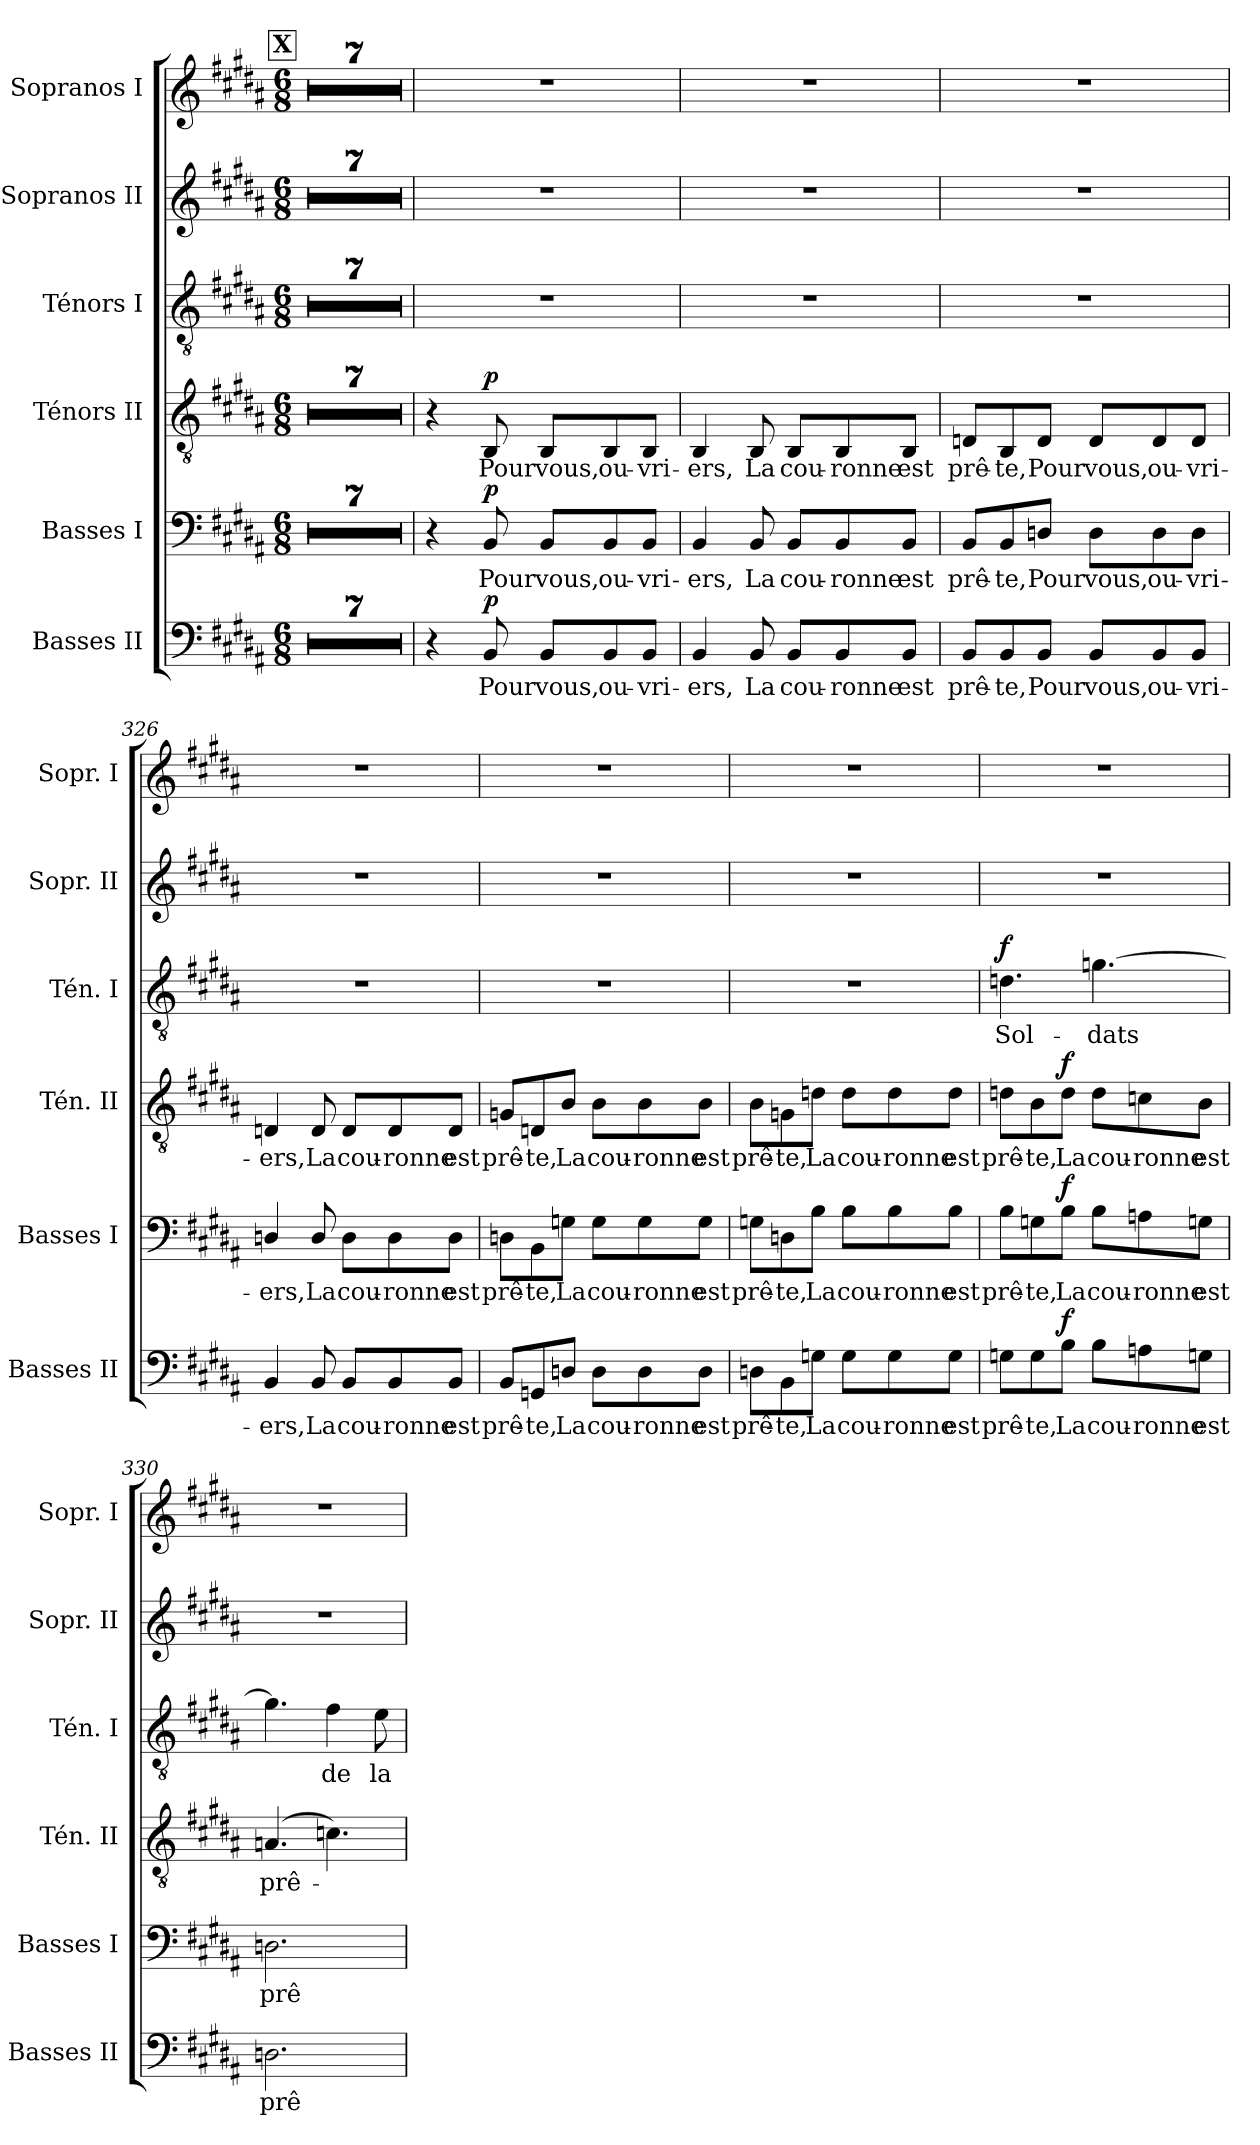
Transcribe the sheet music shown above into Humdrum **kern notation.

**kern	**text	**dynam	**kern	**text	**dynam	**kern	**text	**dynam	**kern	**text	**dynam	**kern	**kern
*part6	*part6	*part6	*part5	*part5	*part5	*part4	*part4	*part4	*part3	*part3	*part3	*part2	*part1
*staff6	*staff6	*staff6	*staff5	*staff5	*staff5	*staff4	*staff4	*staff4	*staff3	*staff3	*staff3	*staff2	*staff1
*I"Basses II	*	*	*I"Basses I	*	*	*I"Ténors II	*	*	*I"Ténors I	*	*	*I"Sopranos II	*I"Sopranos I
*I'Basses II	*	*	*I'Basses I	*	*	*I'Tén. II	*	*	*I'Tén. I	*	*	*I'Sopr. II	*I'Sopr. I
*clefF4	*	*	*clefF4	*	*	*clefGv2	*	*	*clefGv2	*	*	*clefG2	*clefG2
*k[f#c#g#d#a#]	*	*	*k[f#c#g#d#a#]	*	*	*k[f#c#g#d#a#]	*	*	*k[f#c#g#d#a#]	*	*	*k[f#c#g#d#a#]	*k[f#c#g#d#a#]
*M6/8	*	*	*M6/8	*	*	*M6/8	*	*	*M6/8	*	*	*M6/8	*M6/8
!!LO:REH:place=s1:a:B:fs=14:t=X
=316	=316	=316	=316	=316	=316	=316	=316	=316	=316	=316	=316	=316	=316
2.r	.	.	2.r	.	.	2.r	.	.	2.r	.	.	2.r	2.r
=317	=317	=317	=317	=317	=317	=317	=317	=317	=317	=317	=317	=317	=317
2.r	.	.	2.r	.	.	2.r	.	.	2.r	.	.	2.r	2.r
=318	=318	=318	=318	=318	=318	=318	=318	=318	=318	=318	=318	=318	=318
2.r	.	.	2.r	.	.	2.r	.	.	2.r	.	.	2.r	2.r
=319	=319	=319	=319	=319	=319	=319	=319	=319	=319	=319	=319	=319	=319
2.r	.	.	2.r	.	.	2.r	.	.	2.r	.	.	2.r	2.r
=320	=320	=320	=320	=320	=320	=320	=320	=320	=320	=320	=320	=320	=320
2.r	.	.	2.r	.	.	2.r	.	.	2.r	.	.	2.r	2.r
=321	=321	=321	=321	=321	=321	=321	=321	=321	=321	=321	=321	=321	=321
2.r	.	.	2.r	.	.	2.r	.	.	2.r	.	.	2.r	2.r
=322	=322	=322	=322	=322	=322	=322	=322	=322	=322	=322	=322	=322	=322
2.r	.	.	2.r	.	.	2.r	.	.	2.r	.	.	2.r	2.r
!!LO:PB:g=z
=323	=323	=323	=323	=323	=323	=323	=323	=323	=323	=323	=323	=323	=323
*	*	*	*	*	*	*	*	*	*	*	*	*	*^
4r	.	.	4r	.	.	4r	.	.	2.r	.	.	2.r	2.r	4ryy
*	*	*	*	*	*	*	*	*	*	*	*	*	*MM150	*
!	!LO:LY:b	!LO:DY:a	!	!LO:LY:b	!LO:DY:a	!	!LO:LY:b	!LO:DY:a	!	!	!	!	!	!
8BB/	Pour	p	8BB/	Pour	p	8BB/	Pour	p	.	.	.	.	.	2ryy
!	!LO:LY:b	!	!	!LO:LY:b	!	!	!LO:LY:b	!	!	!	!	!	!	!
8BB/L	vous,	.	8BB/L	vous,	.	8BB/L	vous,	.	.	.	.	.	.	.
!	!LO:LY:b	!	!	!LO:LY:b	!	!	!LO:LY:b	!	!	!	!	!	!	!
8BB/	ou-	.	8BB/	ou-	.	8BB/	ou-	.	.	.	.	.	.	.
!	!LO:LY:b	!	!	!LO:LY:b	!	!	!LO:LY:b	!	!	!	!	!	!	!
8BB/J	-vri-	.	8BB/J	-vri-	.	8BB/J	-vri-	.	.	.	.	.	.	.
=324	=324	=324	=324	=324	=324	=324	=324	=324	=324	=324	=324	=324	=324	=324
!	!LO:LY:b	!	!	!LO:LY:b	!	!	!LO:LY:b	!	!	!	!	!	!	!
*	*	*	*	*	*	*	*	*	*	*	*	*	*v	*v
4BB/	-ers,	.	4BB/	-ers,	.	4BB/	-ers,	.	2.r	.	.	2.r	2.r
!	!LO:LY:b	!	!	!LO:LY:b	!	!	!LO:LY:b	!	!	!	!	!	!
8BB/	La	.	8BB/	La	.	8BB/	La	.	.	.	.	.	.
!	!LO:LY:b	!	!	!LO:LY:b	!	!	!LO:LY:b	!	!	!	!	!	!
8BB/L	cou-	.	8BB/L	cou-	.	8BB/L	cou-	.	.	.	.	.	.
!	!LO:LY:b	!	!	!LO:LY:b	!	!	!LO:LY:b	!	!	!	!	!	!
8BB/	-ronne	.	8BB/	-ronne	.	8BB/	-ronne	.	.	.	.	.	.
!	!LO:LY:b	!	!	!LO:LY:b	!	!	!LO:LY:b	!	!	!	!	!	!
8BB/J	est	.	8BB/J	est	.	8BB/J	est	.	.	.	.	.	.
=325	=325	=325	=325	=325	=325	=325	=325	=325	=325	=325	=325	=325	=325
!	!LO:LY:b	!	!	!LO:LY:b	!	!	!LO:LY:b	!	!	!	!	!	!
8BB/L	prê-	.	8BB/L	prê-	.	8Dn/L	prê-	.	2.r	.	.	2.r	2.r
!	!LO:LY:b	!	!	!LO:LY:b	!	!	!LO:LY:b	!	!	!	!	!	!
8BB/	-te,	.	8BB/	-te,	.	8BB/	-te,	.	.	.	.	.	.
!	!LO:LY:b	!	!	!LO:LY:b	!	!	!LO:LY:b	!	!	!	!	!	!
8BB/J	Pour	.	8Dn/J	Pour	.	8D/J	Pour	.	.	.	.	.	.
!	!LO:LY:b	!	!	!LO:LY:b	!	!	!LO:LY:b	!	!	!	!	!	!
8BB/L	vous,	.	8D\L	vous,	.	8D/L	vous,	.	.	.	.	.	.
!	!LO:LY:b	!	!	!LO:LY:b	!	!	!LO:LY:b	!	!	!	!	!	!
8BB/	ou-	.	8D\	ou-	.	8D/	ou-	.	.	.	.	.	.
!	!LO:LY:b	!	!	!LO:LY:b	!	!	!LO:LY:b	!	!	!	!	!	!
8BB/J	-vri-	.	8D\J	-vri-	.	8D/J	-vri-	.	.	.	.	.	.
!!LO:PB:g=z
=326	=326	=326	=326	=326	=326	=326	=326	=326	=326	=326	=326	=326	=326
!	!LO:LY:b	!	!	!LO:LY:b	!	!	!LO:LY:b	!	!	!	!	!	!
4BB/	-ers,	.	4Dn/	-ers,	.	4Dn/	-ers,	.	2.r	.	.	2.r	2.r
!	!LO:LY:b	!	!	!LO:LY:b	!	!	!LO:LY:b	!	!	!	!	!	!
8BB/	La	.	8D/	La	.	8D/	La	.	.	.	.	.	.
!	!LO:LY:b	!	!	!LO:LY:b	!	!	!LO:LY:b	!	!	!	!	!	!
8BB/L	cou-	.	8D\L	cou-	.	8D/L	cou-	.	.	.	.	.	.
!	!LO:LY:b	!	!	!LO:LY:b	!	!	!LO:LY:b	!	!	!	!	!	!
8BB/	-ronne	.	8D\	-ronne	.	8D/	-ronne	.	.	.	.	.	.
!	!LO:LY:b	!	!	!LO:LY:b	!	!	!LO:LY:b	!	!	!	!	!	!
8BB/J	est	.	8D\J	est	.	8D/J	est	.	.	.	.	.	.
=327	=327	=327	=327	=327	=327	=327	=327	=327	=327	=327	=327	=327	=327
!	!LO:LY:b	!	!	!LO:LY:b	!	!	!LO:LY:b	!	!	!	!	!	!
8BB/L	prê-	.	8Dn\L	prê-	.	8Gn/L	prê-	.	2.r	.	.	2.r	2.r
!	!LO:LY:b	!	!	!LO:LY:b	!	!	!LO:LY:b	!	!	!	!	!	!
8GGn/	-te,	.	8BB\	-te,	.	8Dn/	-te,	.	.	.	.	.	.
!	!LO:LY:b	!	!	!LO:LY:b	!	!	!LO:LY:b	!	!	!	!	!	!
8Dn/J	La	.	8Gn\J	La	.	8B/J	La	.	.	.	.	.	.
!	!LO:LY:b	!	!	!LO:LY:b	!	!	!LO:LY:b	!	!	!	!	!	!
8D\L	cou-	.	8G\L	cou-	.	8B\L	cou-	.	.	.	.	.	.
!	!LO:LY:b	!	!	!LO:LY:b	!	!	!LO:LY:b	!	!	!	!	!	!
8D\	-ronne	.	8G\	-ronne	.	8B\	-ronne	.	.	.	.	.	.
!	!LO:LY:b	!	!	!LO:LY:b	!	!	!LO:LY:b	!	!	!	!	!	!
8D\J	est	.	8G\J	est	.	8B\J	est	.	.	.	.	.	.
=328	=328	=328	=328	=328	=328	=328	=328	=328	=328	=328	=328	=328	=328
!	!LO:LY:b	!	!	!LO:LY:b	!	!	!LO:LY:b	!	!	!	!	!	!
8Dn\L	prê-	.	8Gn\L	prê-	.	8B\L	prê-	.	2.r	.	.	2.r	2.r
!	!LO:LY:b	!	!	!LO:LY:b	!	!	!LO:LY:b	!	!	!	!	!	!
8BB\	-te,	.	8Dn\	-te,	.	8Gn\	-te,	.	.	.	.	.	.
!	!LO:LY:b	!	!	!LO:LY:b	!	!	!LO:LY:b	!	!	!	!	!	!
8Gn\J	La	.	8B\J	La	.	8dn\J	La	.	.	.	.	.	.
!	!LO:LY:b	!	!	!LO:LY:b	!	!	!LO:LY:b	!	!	!	!	!	!
8G\L	cou-	.	8B\L	cou-	.	8d\L	cou-	.	.	.	.	.	.
!	!LO:LY:b	!	!	!LO:LY:b	!	!	!LO:LY:b	!	!	!	!	!	!
8G\	-ronne	.	8B\	-ronne	.	8d\	-ronne	.	.	.	.	.	.
!	!LO:LY:b	!	!	!LO:LY:b	!	!	!LO:LY:b	!	!	!	!	!	!
8G\J	est	.	8B\J	est	.	8d\J	est	.	.	.	.	.	.
!!LO:PB:g=z
=329	=329	=329	=329	=329	=329	=329	=329	=329	=329	=329	=329	=329	=329
!	!LO:LY:b	!	!	!LO:LY:b	!	!	!LO:LY:b	!	!	!LO:LY:b	!LO:DY:a	!	!
8Gn\L	prê-	.	8B\L	prê-	.	8dn\L	prê-	.	4.dn\	Sol-	f	2.r	2.r
!	!LO:LY:b	!	!	!LO:LY:b	!	!	!LO:LY:b	!	!	!	!	!	!
8G\	-te,	.	8Gn\	-te,	.	8B\	-te,	.	.	.	.	.	.
!	!LO:LY:b	!LO:DY:a	!	!LO:LY:b	!LO:DY:a	!	!LO:LY:b	!LO:DY:a	!	!	!	!	!
8B\J	La	f	8B\J	La	f	8d\J	La	f	.	.	.	.	.
!	!LO:LY:b	!	!	!LO:LY:b	!	!	!LO:LY:b	!	!	!LO:LY:b	!	!	!
8B\L	cou-	.	8B\L	cou-	.	8d\L	cou-	.	[4.gn\	-dats	.	.	.
!	!LO:LY:b	!	!	!LO:LY:b	!	!	!LO:LY:b	!	!	!	!	!	!
8An\	-ronne	.	8An\	-ronne	.	8cn\	-ronne	.	.	.	.	.	.
!	!LO:LY:b	!	!	!LO:LY:b	!	!	!LO:LY:b	!	!	!	!	!	!
8Gn\J	est	.	8Gn\J	est	.	8B\J	est	.	.	.	.	.	.
=330	=330	=330	=330	=330	=330	=330	=330	=330	=330	=330	=330	=330	=330
!	!LO:LY:b	!	!	!LO:LY:b	!	!	!LO:LY:b	!	!	!	!	!	!
2.Dn\	prê-	.	2.Dn\	prê-	.	(>4.An/	prê-	.	4.g\]	.	.	2.r	2.r
!	!	!	!	!	!	!	!	!	!	!LO:LY:b	!	!	!
.	.	.	.	.	.	4.cn\)	.	.	4f#\	de	.	.	.
!	!	!	!	!	!	!	!	!	!	!LO:LY:b	!	!	!
.	.	.	.	.	.	.	.	.	8e\	la	.	.	.
=	=	=	=	=	=	=	=	=	=	=	=	=	=
*-	*-	*-	*-	*-	*-	*-	*-	*-	*-	*-	*-	*-	*-
